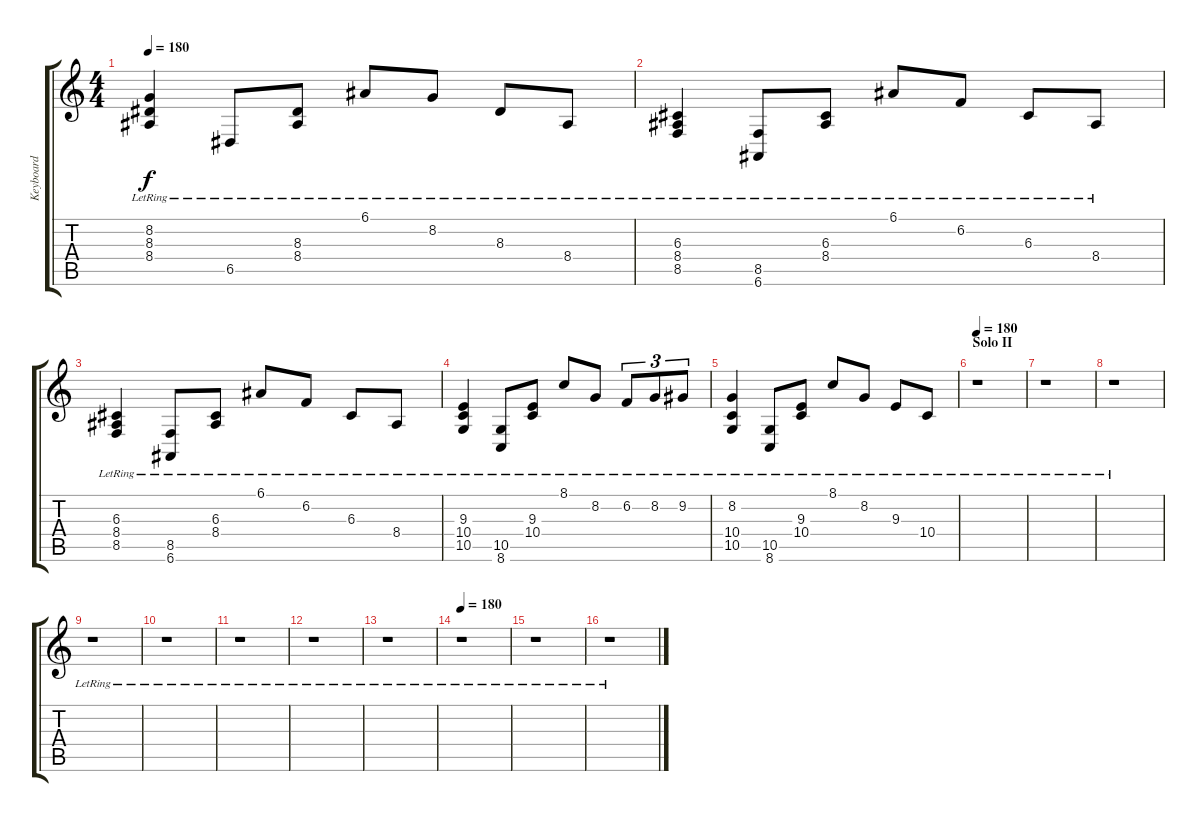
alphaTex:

\track ("Keyboard" "Keyboard") {instrument acousticgrandpiano}
\staff {score tabs}
\tuning (E4 B3 G3 D3 A2 E2) {hide}
\ts (4 4)
\tempo 180
\clef g2
\ks c
(8.2{lr} 8.3{lr} 8.4{lr}).4{dy f} 6.5{lr}.8 (8.3{lr} 8.4{lr}).8 6.1{lr}.8 8.2{lr}.8 8.3{lr}.8 8.4{lr}.8 |
(6.3{lr} 8.4{lr} 8.5{lr}).4 (8.5{lr} 6.6{lr}).8 (6.3{lr} 8.4{lr}).8 6.1{lr}.8 6.2{lr}.8 6.3{lr}.8 8.4{lr}.8 |
(6.3{lr} 8.4{lr} 8.5{lr}).4 (8.5{lr} 6.6{lr}).8 (6.3{lr} 8.4{lr}).8 6.1{lr}.8 6.2{lr}.8 6.3{lr}.8 8.4{lr}.8 |
(9.3{lr} 10.4{lr} 10.5{lr}).4 (10.5{lr} 8.6{lr}).8 (9.3{lr} 10.4{lr}).8 8.1{lr}.8 8.2{lr}.8 6.2{lr}.8{tu (3 2)} 8.2{lr}.8{tu (3 2)} 9.2{lr}.8{tu (3 2)} |
(8.2{lr} 10.4{lr} 10.5{lr}).4 (10.5{lr} 8.6{lr}).8 (9.3{lr} 10.4{lr}).8 8.1{lr}.8 8.2{lr}.8 9.3{lr}.8 10.4{lr}.8 |
\section ("" "Solo II")
\tempo 180
r.1 |
r.1 |
r.1 |
r.1 |
r.1 |
r.1 |
r.1 |
r.1 |
\tempo 180
r.1 |
r.1 |
r.1
